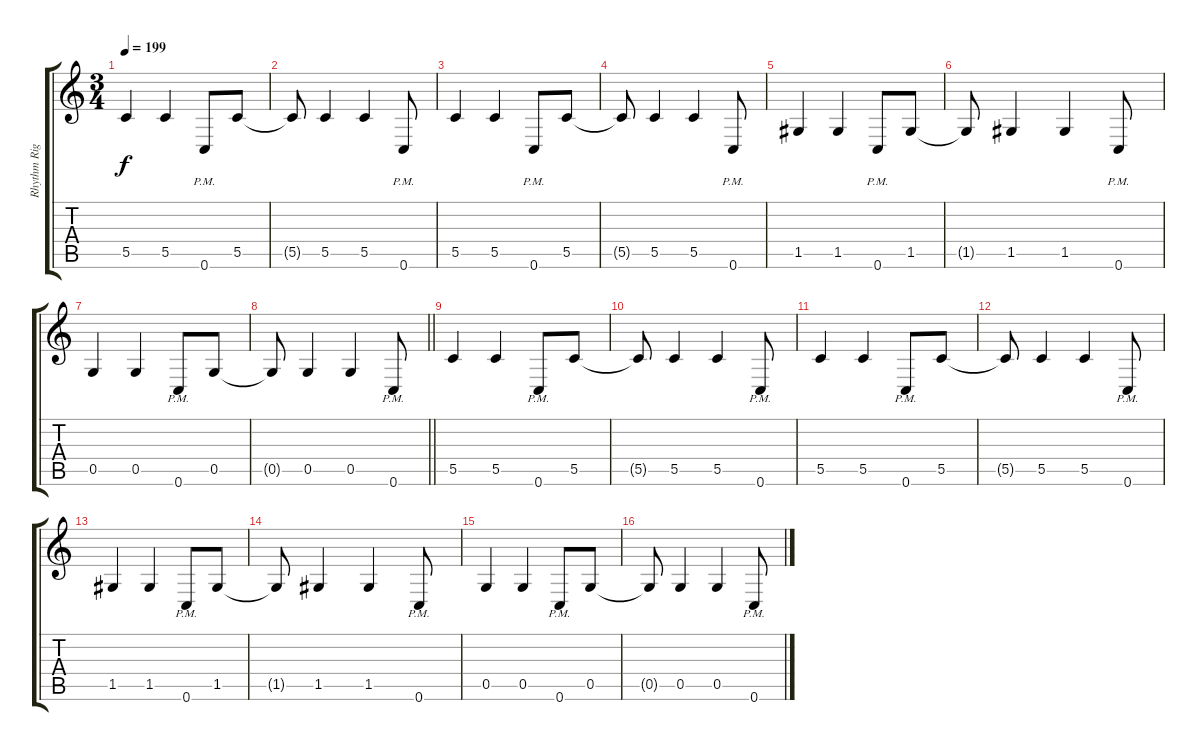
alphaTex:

\track ("Rhythm Right" "Rhythm Rig") {instrument distortionguitar}
\staff {score tabs}
\tuning (D4 A3 F3 C3 G2 C2) {hide}
\ts (3 4)
\section ("" "")
\tempo 199
\clef g2
\ks c
5.5.4{dy f} 5.5.4 0.6{pm}.8 5.5.8 |
5.5{t}.8 5.5.4 5.5.4 0.6{pm}.8 |
5.5.4 5.5.4 0.6{pm}.8 5.5.8 |
5.5{t}.8 5.5.4 5.5.4 0.6{pm}.8 |
1.5.4 1.5.4 0.6{pm}.8 1.5.8 |
1.5{t}.8 1.5.4 1.5.4 0.6{pm}.8 |
0.5.4 0.5.4 0.6{pm}.8 0.5.8 |
\barLineRight lightlight
0.5{t}.8 0.5.4 0.5.4 0.6{pm}.8 |
\section ("" "")
5.5.4 5.5.4 0.6{pm}.8 5.5.8 |
5.5{t}.8 5.5.4 5.5.4 0.6{pm}.8 |
5.5.4 5.5.4 0.6{pm}.8 5.5.8 |
5.5{t}.8 5.5.4 5.5.4 0.6{pm}.8 |
1.5.4 1.5.4 0.6{pm}.8 1.5.8 |
1.5{t}.8 1.5.4 1.5.4 0.6{pm}.8 |
0.5.4 0.5.4 0.6{pm}.8 0.5.8 |
0.5{t}.8 0.5.4 0.5.4 0.6{pm}.8
